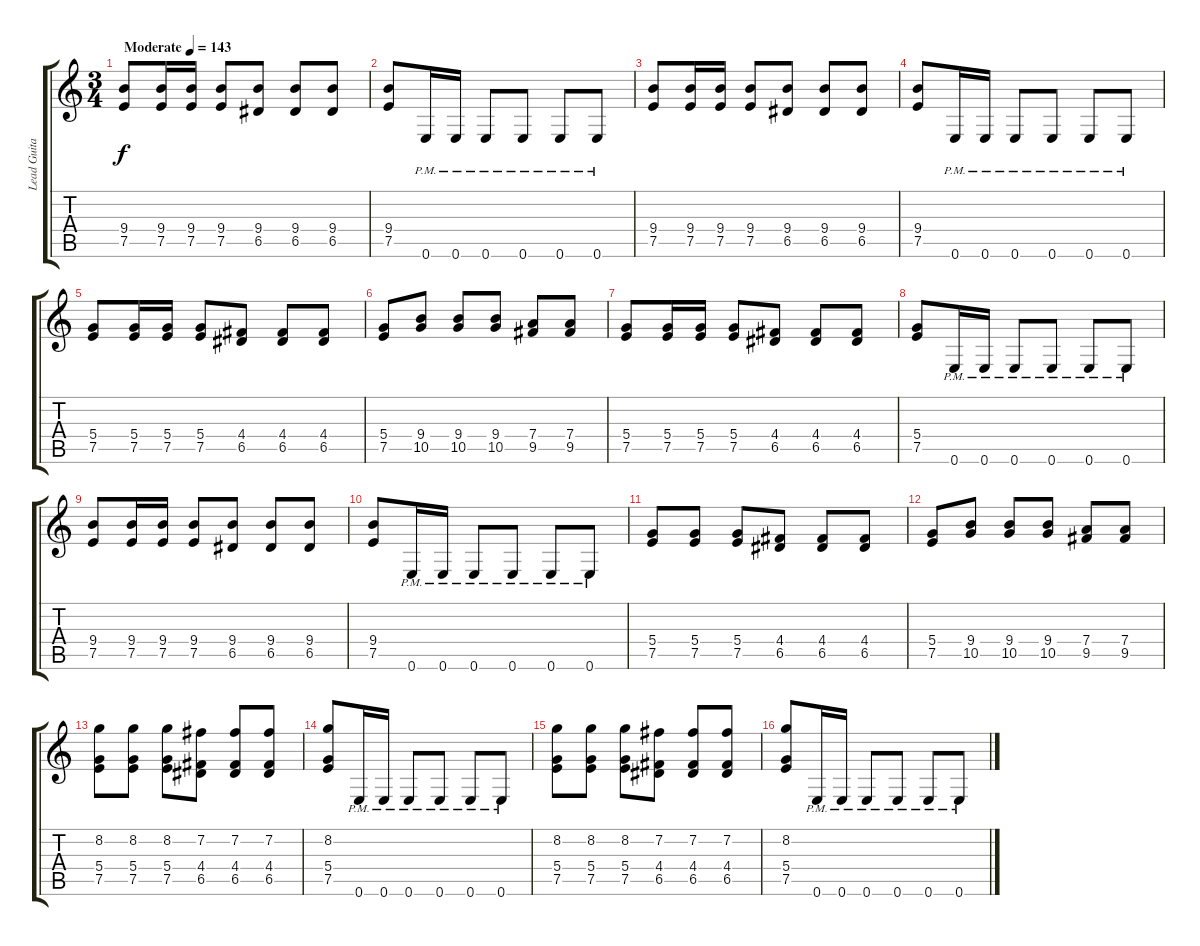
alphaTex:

\track ("Lead Guitar (with addition of second gu" "Lead Guita") {instrument distortionguitar}
\staff {score tabs}
\tuning (E4 B3 G3 D3 A2 E2) {hide}
\ts (3 4)
\tempo (143 "Moderate")
\clef g2
\ks c
(9.4 7.5).8{dy f instrument distortionguitar} (9.4 7.5).16 (9.4 7.5).16 (9.4 7.5).8 (9.4 6.5).8 (9.4 6.5).8 (9.4 6.5).8 |
(9.4 7.5).8 0.6{pm}.16 0.6{pm}.16 0.6{pm}.8 0.6{pm}.8 0.6{pm}.8 0.6{pm}.8 |
(9.4 7.5).8 (9.4 7.5).16 (9.4 7.5).16 (9.4 7.5).8 (9.4 6.5).8 (9.4 6.5).8 (9.4 6.5).8 |
(9.4 7.5).8 0.6{pm}.16 0.6{pm}.16 0.6{pm}.8 0.6{pm}.8 0.6{pm}.8 0.6{pm}.8 |
(5.4 7.5).8 (5.4 7.5).16 (5.4 7.5).16 (5.4 7.5).8 (4.4 6.5).8 (4.4 6.5).8 (4.4 6.5).8 |
(5.4 7.5).8 (9.4 10.5).8 (9.4 10.5).8 (9.4 10.5).8 (7.4 9.5).8 (7.4 9.5).8 |
(5.4 7.5).8 (5.4 7.5).16 (5.4 7.5).16 (5.4 7.5).8 (4.4 6.5).8 (4.4 6.5).8 (4.4 6.5).8 |
(5.4 7.5).8 0.6{pm}.16 0.6{pm}.16 0.6{pm}.8 0.6{pm}.8 0.6{pm}.8 0.6{pm}.8 |
(9.4 7.5).8 (9.4 7.5).16 (9.4 7.5).16 (9.4 7.5).8 (9.4 6.5).8 (9.4 6.5).8 (9.4 6.5).8 |
(9.4 7.5).8 0.6{pm}.16 0.6{pm}.16 0.6{pm}.8 0.6{pm}.8 0.6{pm}.8 0.6{pm}.8 |
(5.4 7.5).8 (5.4 7.5).8 (5.4 7.5).8 (4.4 6.5).8 (4.4 6.5).8 (4.4 6.5).8 |
(5.4 7.5).8 (9.4 10.5).8 (9.4 10.5).8 (9.4 10.5).8 (7.4 9.5).8 (7.4 9.5).8 |
(8.2 5.4 7.5).8 (8.2 5.4 7.5).8 (8.2 5.4 7.5).8 (7.2 4.4 6.5).8 (7.2 4.4 6.5).8 (7.2 4.4 6.5).8 |
(8.2 5.4 7.5).8 0.6{pm}.16 0.6{pm}.16 0.6{pm}.8 0.6{pm}.8 0.6{pm}.8 0.6{pm}.8 |
(8.2 5.4 7.5).8 (8.2 5.4 7.5).8 (8.2 5.4 7.5).8 (7.2 4.4 6.5).8 (7.2 4.4 6.5).8 (7.2 4.4 6.5).8 |
(8.2 5.4 7.5).8 0.6{pm}.16 0.6{pm}.16 0.6{pm}.8 0.6{pm}.8 0.6{pm}.8 0.6{pm}.8
